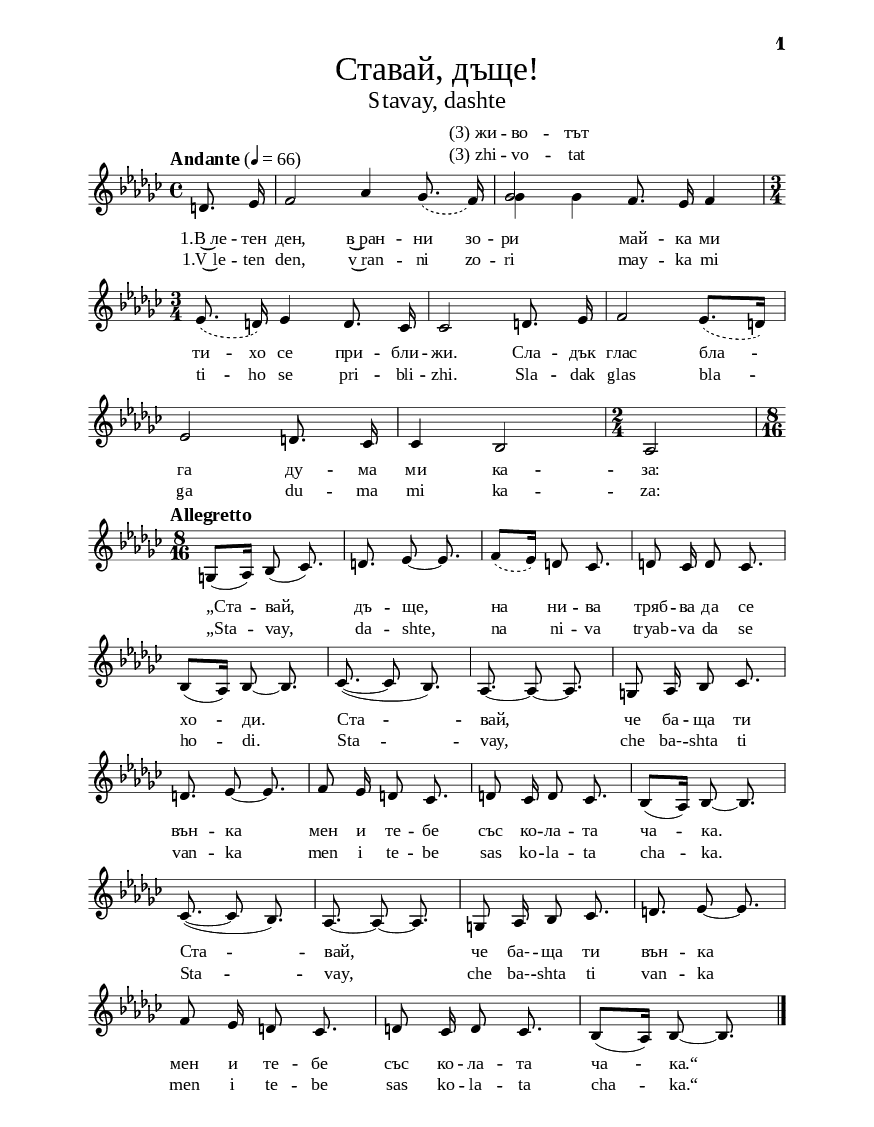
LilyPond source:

\version "2.24.3"

% include paper part and global functions
\include "include/globals.ily"

"rightBraces018" = \markup {
  \column {
    % repeat braces
    \translate #'(0 . -12.6 )
    \right-brace #18

    \translate #'(0 . -22.4 )
    \right-brace #18

  
  }
  \column {
    % repeat numbers
    \translate #'(0 . -13.2 )
    2

    \translate #'(0 . -24.2 )
    2


  }
}

\bookpart {
  \label #'ref142
  \tocItem \markup "Ставай, дъще! – Stavay, dashte"
  \include "include/bookpart-paper.ily"
  \score {
    \include "include/score-layout.ily"

    <<
      \new Lyrics = "tempVoiceLyricsBG" \with {
        % lyrics above a staff should have this override
        \override VerticalAxisGroup.staff-affinity = #DOWN
      }
      \new Lyrics = "tempVoiceLyricsEN" \with {
        \override VerticalAxisGroup.staff-affinity = #DOWN
      }

    \new Voice = "mainVoice" \absolute {
      \clef treble
    
      \key ges \major
  
      \time 4/4
      \tempoFunc "Andante" 4 "66"
      \autoBeamOff
      \partial 4
      d'8. es'16 | % 2
      f'2 as'4 \phrasingSlurDown \phrasingSlurDashed ges'8. \(
      <<
        % now temporary add a second voice
        {
          \voiceTwo % this voice is in the same context as parent
          \hideNotes f'16 \) \unHideNotes \phrasingSlurNeutral | % 3
          \stemUp ges'2 \stemNeutral
        }
        \new Voice = "tempVoice" {
          % this is a new voice context
          \voiceOne \autoBeamOff
          f'16 | % 3
          \stemDown ges'4 ges'4 \stemNeutral
        }
      >>
      \oneVoice

      f'8. 
      
      es'16 f'4 \break | % 4
      \time 3/4 \phrasingSlurDashed es'8. \( d'16 \) \phrasingSlurNeutral es'4 d'8. ces'16 | % 5
      ces'2 d'8. es'16 | % 6
      f'2 \slurDashed es'8. [( d'16 )] \slurNeutral \break | % 7
      es'2 d'8. ces'16 | % 8
      ces'4 bes2 | % 9
      \time 2/4  as2 \break |
      \time 8/16  |
      \tempo "Allegretto" \slurSolid g8 [( as16 )] bes8 ( ces'8. ) | % 11
      d'8. es'8 ~ es'8. | % 12
      \slurDashed f'8 [( es'16 )] d'8 ces'8. | % 13
      d'8 ces'16 d'8 ces'8. \break | % 14
      \slurSolid bes8 [( as16 )] bes8 ~ bes8. | % 15
      ces'8. ( ~ ces'8 bes8. ) | % 16
      as8. ~ as8 ~ as8. | % 17
      g8 as16 bes8 ces'8. \break | % 18
      d'8. es'8 ~ es'8. | % 19
      f'8 es'16 d'8 ces'8. |
      d'8 ces'16 d'8 ces'8. | % 21
      bes8 [( as16 )] bes8 ~ bes8. \break | % 22
      ces'8. ( ~ ces'8 bes8. ) | % 23
      as8. ~ as8 ~ as8. | % 24
      g8 as16 bes8 ces'8. | % 25
      d'8. es'8 ~ es'8. \break | % 26
      f'8 es'16 d'8 ces'8. | % 27
      d'8 ces'16 d'8 ces'8. | % 28
      bes8 [( as16 )] bes8 ~ bes8. \bar "|."
    }
   
   
   \new Lyrics \lyricsto "mainVoice" {
      "1.В~ле" -- тен
      ден, в~ран -- ни зо -- ри май -- ка ми ти -- хо се при --
      бли -- жи. Сла -- дък глас бла -- га ду -- ма ми
      ка -- за: „Ста -- вай, дъ -- ще, на ни -- ва
      тряб -- ва да се хо -- ди. Ста -- вай, че ба --
      ща ти вън -- ка мен и те -- бе със ко -- ла --
      та ча -- ка. Ста -- вай, че "ба-" -- ща ти вън --
      ка мен и те -- бе със ко -- ла -- та ча --
      ка.“
   }

   \new Lyrics \lyricsto "mainVoice" {
        "1.V~le" -- ten
        den, v~ran -- ni zo -- ri may -- ka mi ti -- ho se pri --
        bli -- zhi. Sla -- dak glas bla -- ga du -- ma mi
        ka -- za: „Sta -- vay, da -- shte, na ni -- va
        tryab -- va da se ho -- di. Sta -- vay, che "ba-" --
        shta ti van -- ka men i te -- be sas ko -- la --
        ta cha -- ka. Sta -- vay, che "ba-" -- shta ti van --
        ka men i te -- be sas ko -- la -- ta cha --
        ka.“
   }

   \context Lyrics = "tempVoiceLyricsBG" {
     \lyricsto "tempVoice" {
       "(3) жи" -- во -- тът
     }
   }
   
   \context Lyrics = "tempVoiceLyricsEN" {
     \lyricsto "tempVoice" {
       "(3) zhi" -- vo -- tat
     }
   }

   >>

    \header {
      title = \titleFunc "Ставай, дъще!" "Stavay, dashte"
    }

    \midi{}
    


  } % score
  
  
    \pageBreak

    \markup \fontsize #bgCoupletFontSize {
   
    \override #`(baseline-skip . ,bgCoupletBaselineSkip) % affects space between column lines
    \column {
          \line {   2. Слънцето щом изгрей,}
          \line {   "   " ти на нивата трябва да си.}
          \line {   "   " С’ сърп в ръка, с песен ти}
          \line {   "   " деня срещни. Ставай, дъще,}
          \line {   "   " Слънце дома да не те завари.}
          \line {   "   " Ставай, че моми и момци –}
          \line {   "   " вси към нивата са веч тръгнали.}
          \line {   "   " }
          \line {   3.  Нива е, дъще, животът,}
          \line {   "   " де доброто семе се сей.}
          \line {   "   " Кат израсне, живот внася}
          \line {   "   " то във нас. Ставай, дъще,}
          \line {   "   " Любовта днес мен и тебе чака.}
          \line {   "   " Ставай, (2)тя ни носи}
          \line {   "   " своята нова, жива премяна.}
          \line {   "   "  Ставай, че животът вънка мен}
          \line {   "   "  и тебе с благост вече чака.“}
        }
    
    \"rightBraces018"

    \hspace #4
    \override #`(baseline-skip . ,bgCoupletBaselineSkip)
    \column {
          \line {   2. Slantseto shtom izgrey,}
          \line {   "   " ti na nivata tryabva da si.}
          \line {   "   " S’ sarp v raka, s pesen ti}
          \line {   "   " denya sreshtni. Stavay, dashte,}
          \line {   "   " Slantse doma da ne te zavari.}
          \line {   "   " Stavay, che momi i momtsi –}
          \line {   "   " vsi kam nivata sa vech tragnali.}
          \line {   "   " }
          \line {   3.  Niva e, dashte, zhivotat,}
          \line {   "   " de dobroto seme se sey.}
          \line {   "   " Kat izrasne, zhivot vnasya}
          \line {   "   " to vav nas. Stavay, dashte,}
          \line {   "   " Lyubovta dnes men i tebe chaka.}
          \line {   "   " Stavay, tya ni nosi}
          \line {   "   " svoyata nova, zhiva premyana.}
          \line {   "   "  Stavay, che zhivotat vanka men}
          \line {   "   "  i tebe s blagost veche chaka.“}
    }
   \"rightBraces018"

  }

 
 \markup \empty-two

  % include foreign translation(s) of the song
  \version "2.24.3"

\markup \fill-line { \fontsize #deTitleFontSize "Steh' auf, Tochter!" }
\markup \null
\markup \null

\markup \fontsize #deCoupletFontSize {
  \hspace #2
  \override #`(baseline-skip . ,deCoupletBaselineSkip)
  \column {
    \line { 1. An einem Sommertag, in der frühen Morgenröte, }

    \line { "   " näherte sich mir meine Mutter leise.}

    \line { "   "Mit süßer Stimme sagte sie mir ein gütiges Wort:}

    \line { "   " „Stehe auf, Tochter, weil auf den Acker gegangen werden soll.}

    \line { "   "Stehe auf, }

    \line { "   " weil dein Vater draußen auf mich und auf dich mit dem Gespann wartet.“}
    \line { " "}

    \line { 2. Wenn die Sonne aufgeht, sollst du auf dem Acker sein.}

    \line { "   " Mit der Sichel in der Hand und mit einem Lied begrüße den Tag.}

    \line { "   "Stehe auf, Tochter, damit die Sonne dich nicht im Hause findet.}

    \line { "   "Stehe auf, Tochter, }
    
      \line { "   " weil alle Mädchen und Jungen schon zum Acker aufgebrochen sind.}

    \line { " "}

    \line { 3. Der Acker, meine Tochter, ist das Leben,}

    \line { "   "wo der gute Samen gesät wird.}

    \line { "   "Wenn er gedeiht, dann trägt er Leben in uns hinein.}

    \line { "   "Stehe auf, Tochter, die Liebe wartet heute auf mich und auf dich.}

    \line { "   "Stehe auf, sie bringt uns ihr neues, lebendiges Gewand.}

    \line { "   "Stehe auf, }

    \line { "   "weil das Leben draußen schon auf mich und auf dich mit Güte wartet.}
  }
}


} % bookpart
